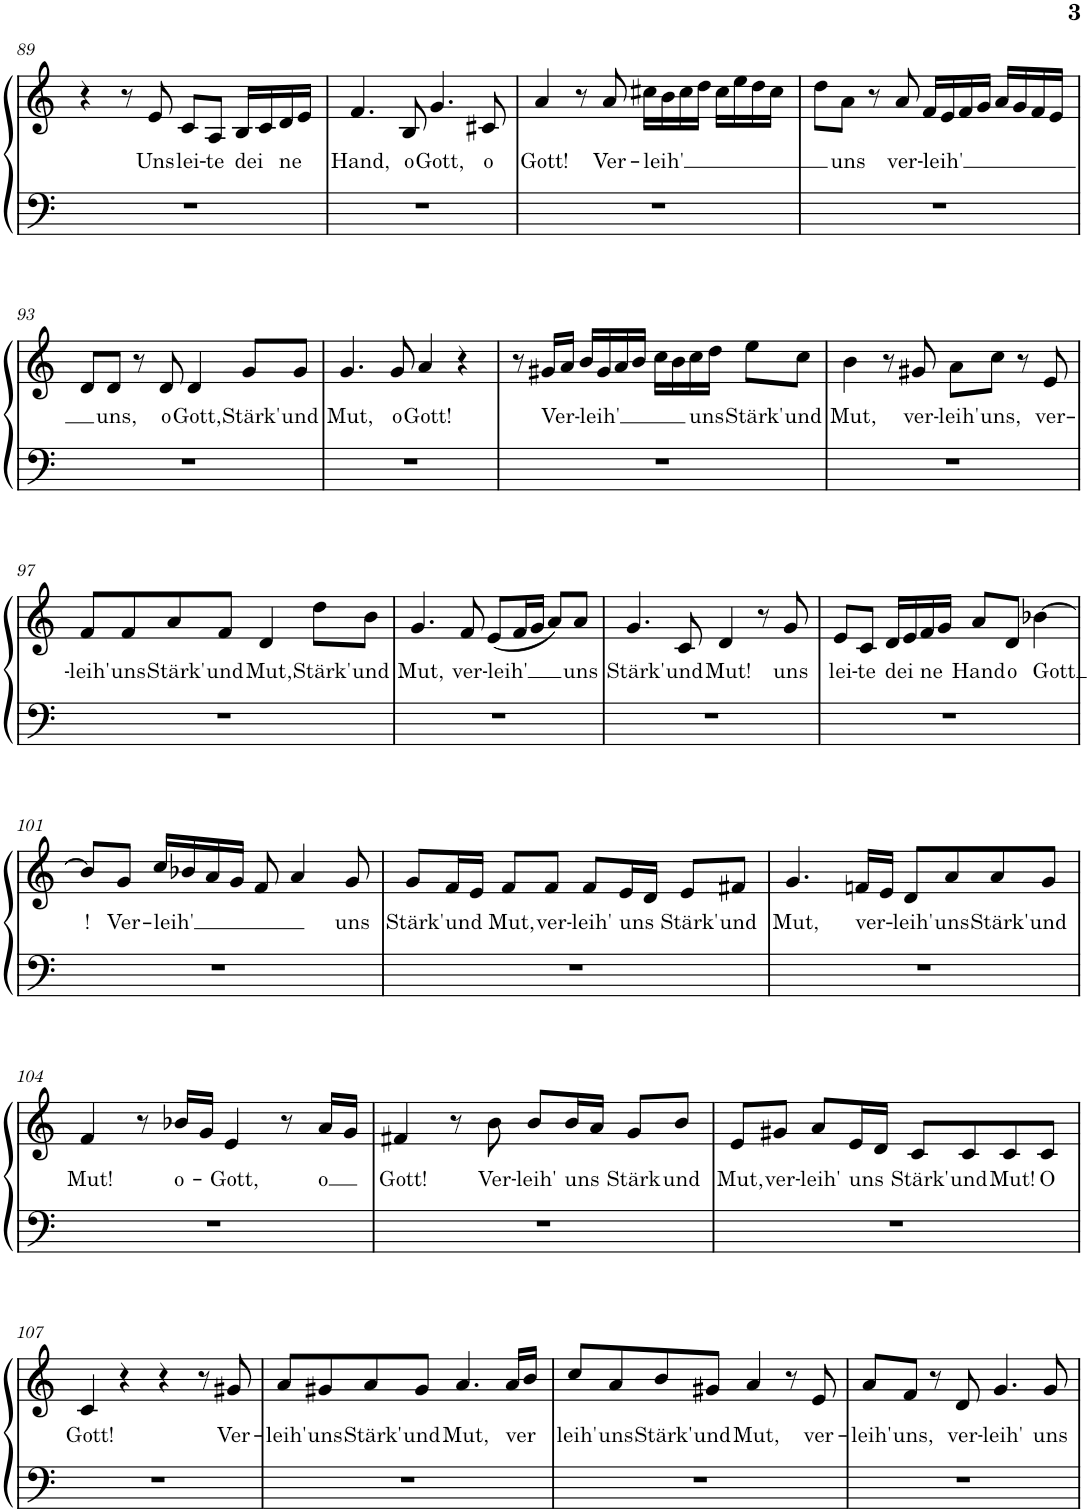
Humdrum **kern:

**kern	**kern	**text
*part1	*part1	*part1
*staff2	*staff1	*staff1
*I"Piano	*	*
*I'Pno.	*	*
!!LO:PB:g=z
*clefF4	*clefG2	*
*k[]	*k[]	*
*M4/4	*M4/4	*
*met(c)	*met(c)	*
=89	=89	=89
1r	4r	.
.	8r	.
!	!	!LO:LY:b
.	8e/	Uns
!	!	!LO:LY:b
.	8c/L	lei-
!	!	!LO:LY:b
.	8A/J	-te
!	!	!LO:LY:b
.	16B/LL	dei
.	16c/	.
!	!	!LO:LY:b
.	16d/	ne
.	16e/JJ	.
=90	=90	=90
!	!	!LO:LY:b
1r	4.f/	Hand,
!	!	!LO:LY:b
.	8B/	o
!	!	!LO:LY:b
.	4.g/	Gott,
!	!	!LO:LY:b
.	8c#X/	o
=91	=91	=91
!	!	!LO:LY:b
1r	4a/	Gott!
.	8r	.
!	!	!LO:LY:b
.	8a/	Ver-
!	!	!LO:LY:b
.	16cc#X\LL	-leih'
.	16b\	.
.	16cc#\	.
.	16dd\JJ	.
.	16cc#\LL	.
.	16ee\	.
.	16dd\	.
.	16cc#\JJ	.
=92	=92	=92
1r	8dd\L	.
!	!	!LO:LY:b
.	8a\J	uns
.	8r	.
!	!	!LO:LY:b
.	8a/	ver-
!	!	!LO:LY:b
.	16f/LL	-leih'
.	16e/	.
.	16f/	.
.	16g/JJ	.
.	16a/LL	.
.	16g/	.
.	16f/	.
.	16e/JJ	.
!!LO:LB:g=z
=93	=93	=93
1r	8d/L	.
!	!	!LO:LY:b
.	8d/J	uns,
.	8r	.
!	!	!LO:LY:b
.	8d/	o
!	!	!LO:LY:b
.	4d/	Gott,
!	!	!LO:LY:b
.	8g/L	Stärk'
!	!	!LO:LY:b
.	8g/J	und
=94	=94	=94
!	!	!LO:LY:b
1r	4.g/	Mut,
!	!	!LO:LY:b
.	8g/	o
!	!	!LO:LY:b
.	4a/	Gott!
.	4r	.
=95	=95	=95
1r	8r	.
!	!	!LO:LY:b
.	16g#X/LL	Ver-
.	16a/JJ	.
!	!	!LO:LY:b
.	16b/LL	-leih'
.	16g#/	.
.	16a/	.
.	16b/JJ	.
.	16cc\LL	.
.	16b\	.
!	!	!LO:LY:b
.	16cc\	uns
.	16dd\JJ	.
!	!	!LO:LY:b
.	8ee\L	Stärk'
!	!	!LO:LY:b
.	8cc\J	und
=96	=96	=96
!	!	!LO:LY:b
1r	4b\	Mut,
.	8r	.
!	!	!LO:LY:b
.	8g#X/	ver-
!	!	!LO:LY:b
.	8a\L	-leih'
!	!	!LO:LY:b
.	8cc\J	uns,
.	8r	.
!	!	!LO:LY:b
.	8e/	ver-
!!LO:LB:g=z
=97	=97	=97
!	!	!LO:LY:b
1r	8f/L	-leih'
!	!	!LO:LY:b
.	8f/	uns
!	!	!LO:LY:b
.	8a/	Stärk'
!	!	!LO:LY:b
.	8f/J	und
!	!	!LO:LY:b
.	4d/	Mut,
!	!	!LO:LY:b
.	8dd\L	Stärk'
!	!	!LO:LY:b
.	8b\J	und
=98	=98	=98
!	!	!LO:LY:b
1r	4.g/	Mut,
!	!	!LO:LY:b
.	8f/	ver-
!	!	!LO:LY:b
.	(8e/L	-leih'
.	16f/L	.
.	16g/JJ	.
.	8a/L)	.
!	!	!LO:LY:b
.	8a/J	uns
=99	=99	=99
!	!	!LO:LY:b
1r	4.g/	Stärk'
!	!	!LO:LY:b
.	8c/	und
!	!	!LO:LY:b
.	4d/	Mut!
.	8r	.
!	!	!LO:LY:b
.	8g/	uns
=100	=100	=100
!	!	!LO:LY:b
1r	8e/L	lei-
!	!	!LO:LY:b
.	8c/J	-te
!	!	!LO:LY:b
.	16d/LL	dei
.	16e/	.
!	!	!LO:LY:b
.	16f/	ne
.	16g/JJ	.
!	!	!LO:LY:b
.	8a/L	Hand
!	!	!LO:LY:b
.	8d/J	o
!	!	!LO:LY:b
.	[4b-X\	Gott
!!LO:LB:g=z
=101	=101	=101
!	!	!LO:LY:b
1r	8b-/L]	\!
!	!	!LO:LY:b
.	8g/J	Ver-
!	!	!LO:LY:b
.	16cc/LL	-leih'
.	16b-X/	.
.	16a/	.
.	16g/JJ	.
.	8f/	.
.	4a/	.
!	!	!LO:LY:b
.	8g/	uns
=102	=102	=102
!	!	!LO:LY:b
1r	8g/L	Stärk'
!	!	!LO:LY:b
.	16f/L	und
.	16e/JJ	.
!	!	!LO:LY:b
.	8f/L	Mut,
!	!	!LO:LY:b
.	8f/J	ver-
!	!	!LO:LY:b
.	8f/L	-leih'
!	!	!LO:LY:b
.	16e/L	uns
.	16d/JJ	.
!	!	!LO:LY:b
.	8e/L	Stärk'
!	!	!LO:LY:b
.	8f#X/J	und
=103	=103	=103
!	!	!LO:LY:b
1r	4.g/	Mut,
!	!	!LO:LY:b
.	16fn/LL	ver-
.	16e/JJ	.
!	!	!LO:LY:b
.	8d/L	-leih'
!	!	!LO:LY:b
.	8a/	uns
!	!	!LO:LY:b
.	8a/	Stärk'
!	!	!LO:LY:b
.	8g/J	und
!!LO:LB:g=z
=104	=104	=104
!	!	!LO:LY:b
1r	4f/	Mut!
.	8r	.
!	!	!LO:LY:b
.	16b-X/LL	o-
.	16g/JJ	.
!	!	!LO:LY:b
.	4e/	-Gott,
.	8r	.
!	!	!LO:LY:b
.	16a/LL	o
.	16g/JJ	.
=105	=105	=105
!	!	!LO:LY:b
1r	4f#X/	Gott!
.	8r	.
!	!	!LO:LY:b
.	8b\	Ver-
!	!	!LO:LY:b
.	8b/L	-leih'
!	!	!LO:LY:b
.	16b/L	uns
.	16a/JJ	.
!	!	!LO:LY:b
.	8g/L	Stärk
!	!	!LO:LY:b
.	8b/J	und
=106	=106	=106
!	!	!LO:LY:b
1r	8e/L	Mut,
!	!	!LO:LY:b
.	8g#X/J	ver-
!	!	!LO:LY:b
.	8a/L	-leih'
!	!	!LO:LY:b
.	16e/L	uns
.	16d/JJ	.
!	!	!LO:LY:b
.	8c/L	Stärk'
!	!	!LO:LY:b
.	8c/	und
!	!	!LO:LY:b
.	8c/	Mut!
!	!	!LO:LY:b
.	8c/J	O
!!LO:LB:g=z
=107	=107	=107
!	!	!LO:LY:b
1r	4c/	Gott!
.	4r	.
.	4r	.
.	8r	.
!	!	!LO:LY:b
.	8g#X/	Ver-
=108	=108	=108
!	!	!LO:LY:b
1r	8a/L	-leih'
!	!	!LO:LY:b
.	8g#X/	uns
!	!	!LO:LY:b
.	8a/	Stärk'
!	!	!LO:LY:b
.	8g#/J	und
!	!	!LO:LY:b
.	4.a/	Mut,
!	!	!LO:LY:b
.	16a/LL	ver
.	16b/JJ	.
=109	=109	=109
!	!	!LO:LY:b
1r	8cc/L	leih'
!	!	!LO:LY:b
.	8a/	uns
!	!	!LO:LY:b
.	8b/	Stärk'
!	!	!LO:LY:b
.	8g#X/J	und
!	!	!LO:LY:b
.	4a/	Mut,
.	8r	.
!	!	!LO:LY:b
.	8e/	ver-
=110	=110	=110
!	!	!LO:LY:b
1r	8a/L	-leih'
!	!	!LO:LY:b
.	8f/J	uns,
.	8r	.
!	!	!LO:LY:b
.	8d/	ver-
!	!	!LO:LY:b
.	4.g/	-leih'
!	!	!LO:LY:b
.	8g/	uns
=	=	=
*-	*-	*-
